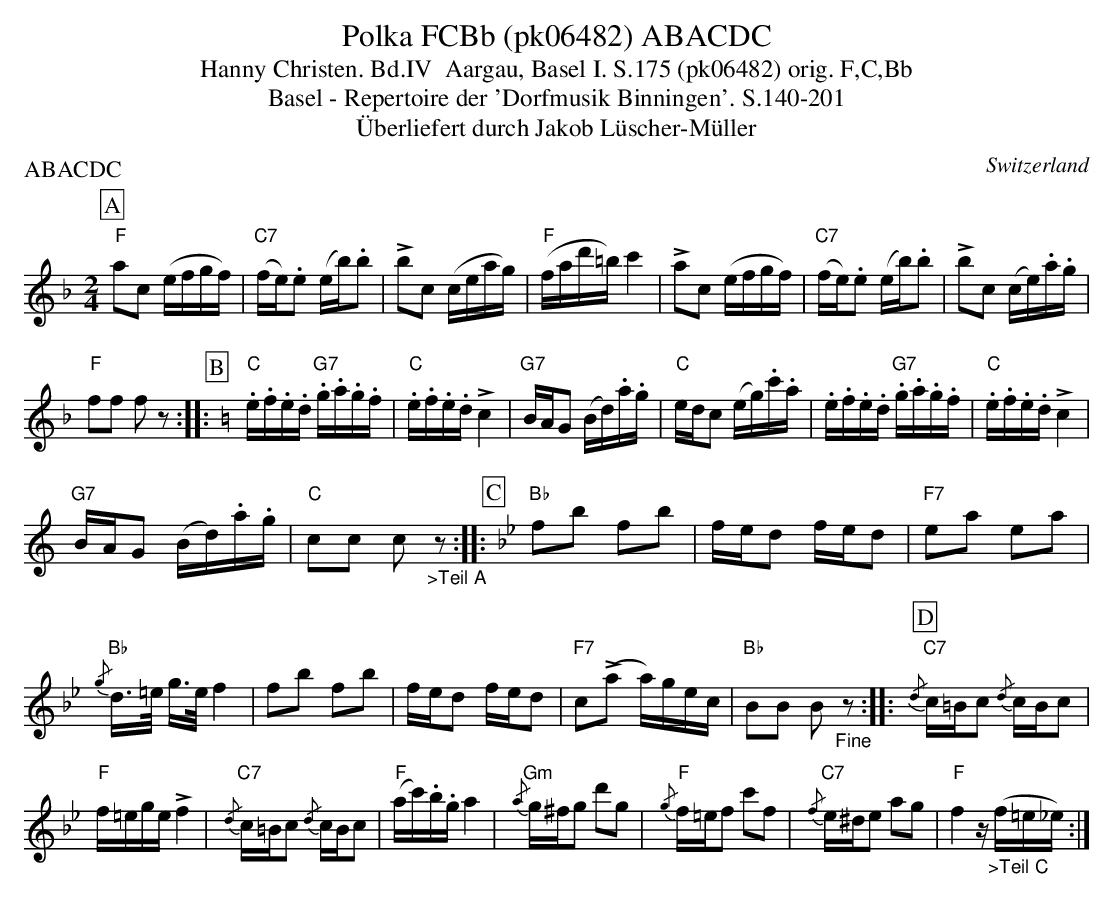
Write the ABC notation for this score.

X:1
T:Polka FCBb (pk06482) ABACDC
T:Hanny Christen. Bd.IV  Aargau, Basel I. S.175 (pk06482) orig. F,C,Bb
T: Basel - Repertoire der 'Dorfmusik Binningen'. S.140-201
T:Überliefert durch Jakob Lüscher-Müller
P:ABACDC
M:2/4
L:1/16
O:Switzerland
K:F major
[P:A] "F"a2c2 (efgf) | ("C7"fe).e2 (eb).b2 | !>!b2c2 (ceag) | ("F"fad'=b)c'4 | !>!a2c2 (efgf) | ("C7"fe).e2 (eb).b2 | !>!b2c2 (ce).a.g |
"F"f2f2 f2z2 :: [P:B] [K:C] "C".e.f.e.d  "G7".g.a.g.f | "C".e.f.e.d!>!c4 | "G7"BAG2 (Bd).a.g | "C"edc2 (eg).c'.a | .e.f.e.d  "G7".g.a.g.f | "C".e.f.e.d!>!c4 |
"G7"BAG2 (Bd).a.g | "C"c2c2 c2"_>Teil A"z2 :: [P:C] [K:Bb] "Bb"f2b2 f2b2 | fed2 fed2 | "F7"e2a2 e2a2 |
{/g}"Bb"d>=e g>ef4 | f2b2 f2b2 | fed2 fed2 | "F7"c2(!>!a2 a)gec | "Bb"B2B2 B2"_Fine"z2 :: [P:D] {/d}"C7"c=Bc2 {/d}cBc2 |
"F"f=ege!>!f4 | {/d}"C7"c=Bc2 {/d}cBc2 | ("F"ac').b.g a4 | {/a}"Gm"g^fg2 d'2g2 | {/g}"F"f=ef2 c'2f2 | {/f}"C7"e^de2 a2g2 | "F"f4 z"_>Teil C"(f=e_e) :|
